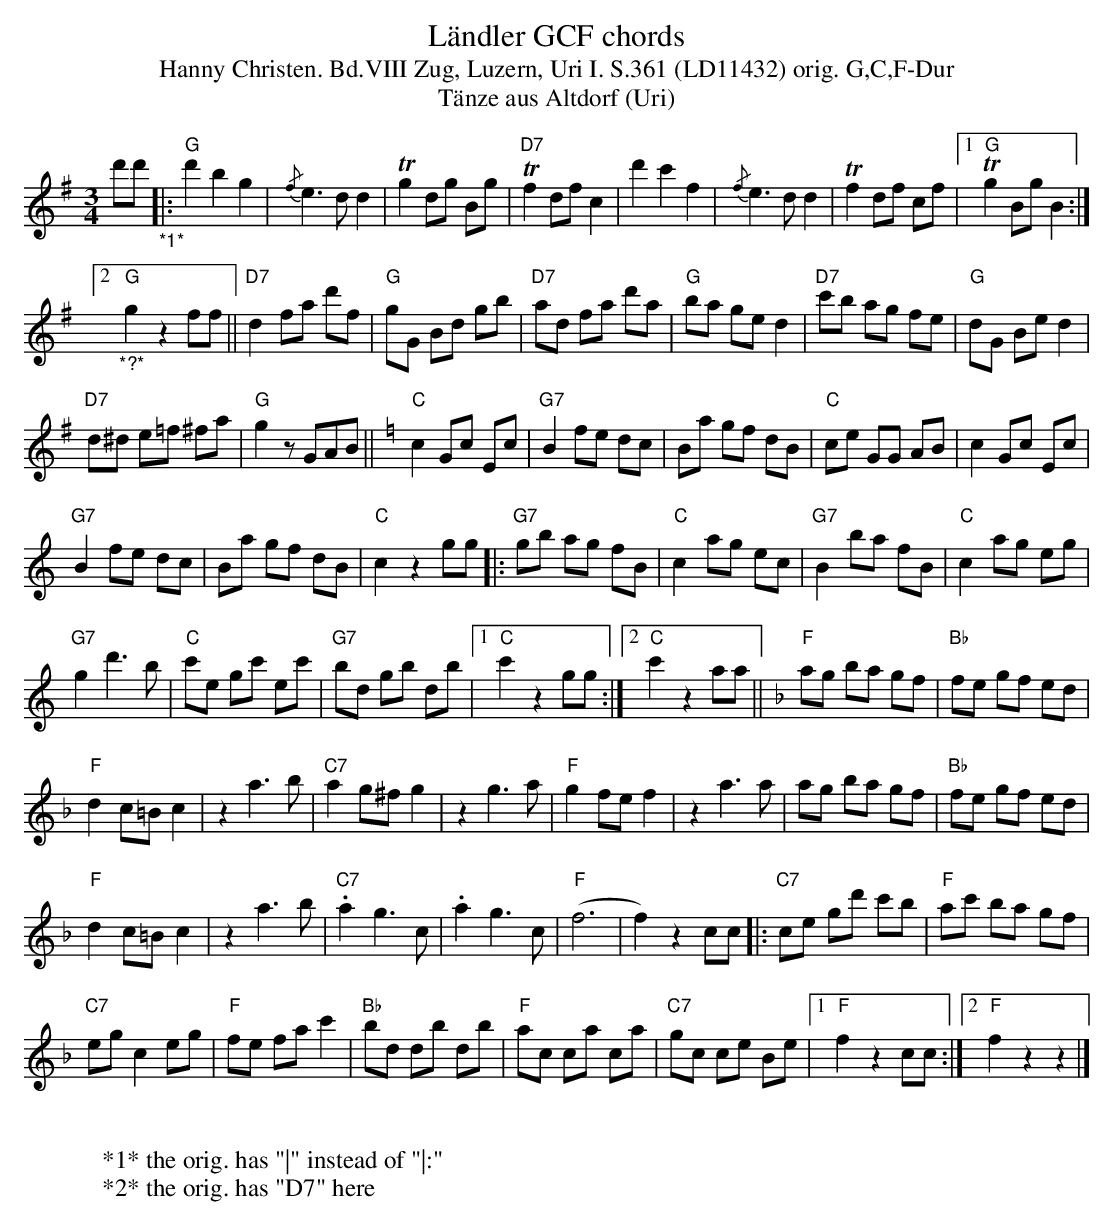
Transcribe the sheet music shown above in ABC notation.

X:1
T: L\"andler GCF chords
T:Hanny Christen. Bd.VIII Zug, Luzern, Uri I. S.361 (LD11432) orig. G,C,F-Dur
T: T\"anze aus Altdorf (Uri)
M:3/4
L:1/8
K:G %%MIDI gchordon
d'd' "_*1*"|: "G"d'2b2 g2 | {/f}e3dd2 | Tg2 dg Bg | "D7"Tf2 df c2 | d'2c'2f2 | {/f}e3dd2 | Tf2 df cf |1 "G"Tg2 Bg B2 :|2
"G" "_*?*"g2z2ff || "D7"d2 fa d'f | "G"gG Bd gb | "D7"ad fa d'a | "G"ba ge d2 | "D7"c'b ag fe | "G"dG Be d2 |
"D7"d^d e=f ^fa | "G"g2 zGAB || [K:C] "C"c2 Gc Ec | "G7"B2 fe dc | Ba gf dB | "C"ce GG AB | c2 Gc Ec |
"G7"B2 fe dc | Ba gf dB | "C"c2z2gg |: "G7"gb ag fB | "C"c2 ag ec | "G7"B2 ba fB | "C"c2 ag eg |
"G7"g2d'3b | "C"c'e gc' ec' | "G7"bd gb db |1 "C"c'2z2gg :|2 "C"c'2z2aa || [K:F] "F"ag ba gf | "Bb"fe gf ed |
"F"d2c=B c2 | z2a3b | "C7"a2 g^f g2 | z2g3a | "F"g2fef2 | z2a3a | ag ba gf | "Bb"fe gf ed |
"F"d2c=B c2 | z2a3b | "C7".a2g3c | .a2g3c |"F"(f6 | f2)z2cc |: "C7"ce gd' c'b | "F"ac' ba gf |
"C7"eg c2 eg | "F"fe fa c'2 | "Bb"bd db db | "F"ac ca ca | "C7"gc ce Be |1 "F"f2z2cc :|2 "F"f2z2z2 |]
W:
W: *1* the orig. has "|" instead of "|:"
W: *2* the orig. has "D7" here
